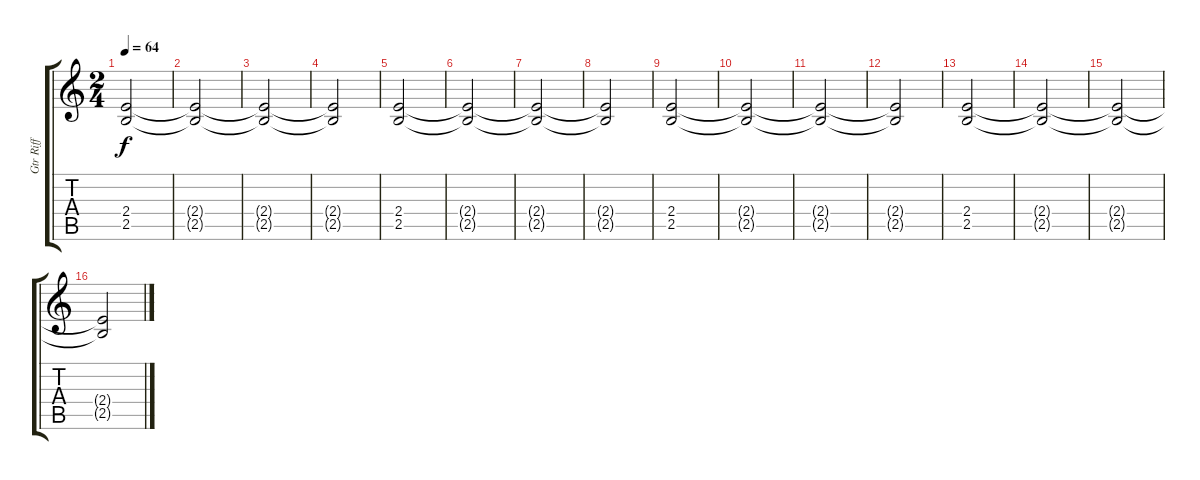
\track ("Gtr Riff" "Gtr Riff") {instrument electricguitarjazz}
\staff {score tabs}
\tuning (E4 B3 G3 D3 A2 E2) {hide}
\ts (2 4)
\tempo 64
\clef g2
\ks c
(2.4 2.5).2{dy f instrument electricguitarjazz} |
(2.4{t} 2.5{t}).2 |
(2.4{t} 2.5{t}).2 |
(2.4{t} 2.5{t}).2 |
(2.4 2.5).2 |
(2.4{t} 2.5{t}).2 |
(2.4{t} 2.5{t}).2 |
(2.4{t} 2.5{t}).2 |
(2.4 2.5).2 |
(2.4{t} 2.5{t}).2 |
(2.4{t} 2.5{t}).2 |
(2.4{t} 2.5{t}).2 |
(2.4 2.5).2 |
(2.4{t} 2.5{t}).2 |
(2.4{t} 2.5{t}).2 |
(2.4{t} 2.5{t}).2
